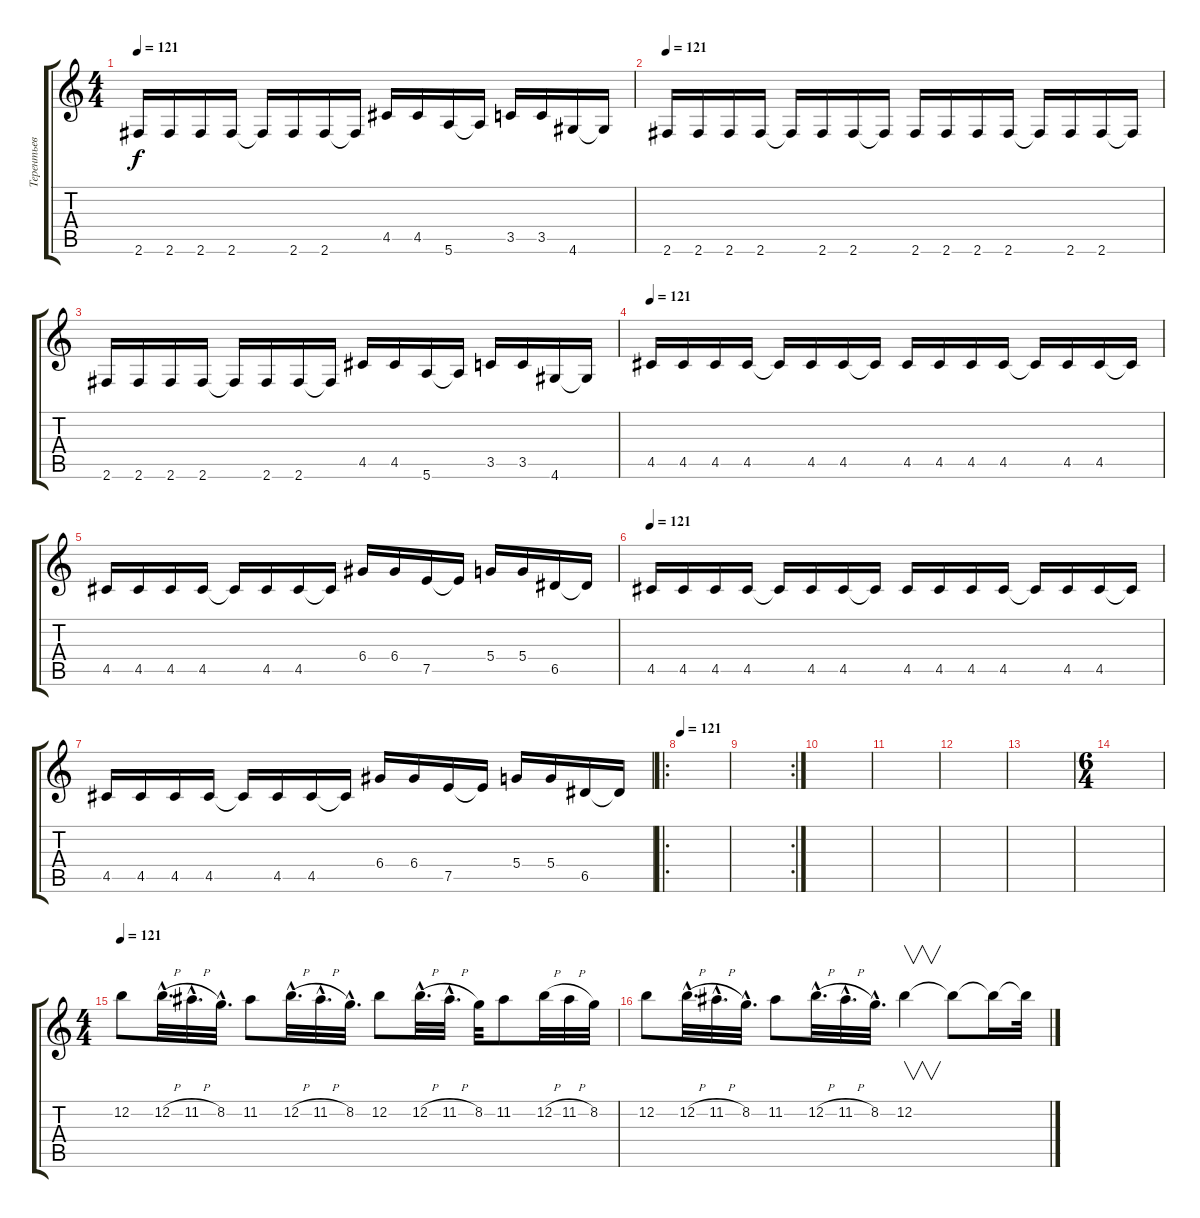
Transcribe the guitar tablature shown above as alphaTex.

\track ("Терентьев" "Терентьев") {instrument acousticguitarnylon}
\staff {score tabs}
\tuning (E4 B3 G3 D3 A2 E2) {hide}
\ts (4 4)
\tempo 121
\clef g2
\ks c
2.6.16{dy f} 2.6.16 2.6.16 2.6.16 2.6{t}.16 2.6.16 2.6.16 2.6{t}.16 4.5.16 4.5.16 5.6.16 5.6{t}.16 3.5.16 3.5.16 4.6.16 4.6{t}.16 |
\tempo 121
2.6.16{instrument distortionguitar} 2.6.16 2.6.16 2.6.16 2.6{t}.16 2.6.16 2.6.16 2.6{t}.16 2.6.16 2.6.16 2.6.16 2.6.16 2.6{t}.16 2.6.16 2.6.16 2.6{t}.16 |
2.6.16 2.6.16 2.6.16 2.6.16 2.6{t}.16 2.6.16 2.6.16 2.6{t}.16 4.5.16 4.5.16 5.6.16 5.6{t}.16 3.5.16 3.5.16 4.6.16 4.6{t}.16 |
\tempo 121
4.5.16{instrument distortionguitar} 4.5.16 4.5.16 4.5.16 4.5{t}.16 4.5.16 4.5.16 4.5{t}.16 4.5.16 4.5.16 4.5.16 4.5.16 4.5{t}.16 4.5.16 4.5.16 4.5{t}.16 |
4.5.16 4.5.16 4.5.16 4.5.16 4.5{t}.16 4.5.16 4.5.16 4.5{t}.16 6.4.16 6.4.16 7.5.16 7.5{t}.16 5.4.16 5.4.16 6.5.16 6.5{t}.16 |
\tempo 121
4.5.16{instrument distortionguitar} 4.5.16 4.5.16 4.5.16 4.5{t}.16 4.5.16 4.5.16 4.5{t}.16 4.5.16 4.5.16 4.5.16 4.5.16 4.5{t}.16 4.5.16 4.5.16 4.5{t}.16 |
4.5.16 4.5.16 4.5.16 4.5.16 4.5{t}.16 4.5.16 4.5.16 4.5{t}.16 6.4.16 6.4.16 7.5.16 7.5{t}.16 5.4.16 5.4.16 6.5.16 6.5{t}.16 |
\ro
\tempo 121
|
\rc 2
|
|
|
|
|
\ts (6 4)
|
\ts (4 4)
\tempo 121
12.2.8{instrument distortionguitar} 12.2{h hac}.32{d} 11.2{h hac}.32{d} 8.2{hac}.32{d} 11.2.8 12.2{h hac}.32{d} 11.2{h hac}.32{d} 8.2{hac}.32{d} 12.2.8 12.2{h hac}.32{d} 11.2{h hac}.32{d} 8.2.32 11.2.8 12.2{h}.32 11.2{h}.32 8.2.32 |
12.2.8 12.2{h hac}.32{d} 11.2{h hac}.32{d} 8.2{hac}.32{d} 11.2.8 12.2{h hac}.32{d} 11.2{h hac}.32{d} 8.2{hac}.32{d} 12.2.4{v} 12.2{t}.8 12.2{t}.16 12.2{t}.32
